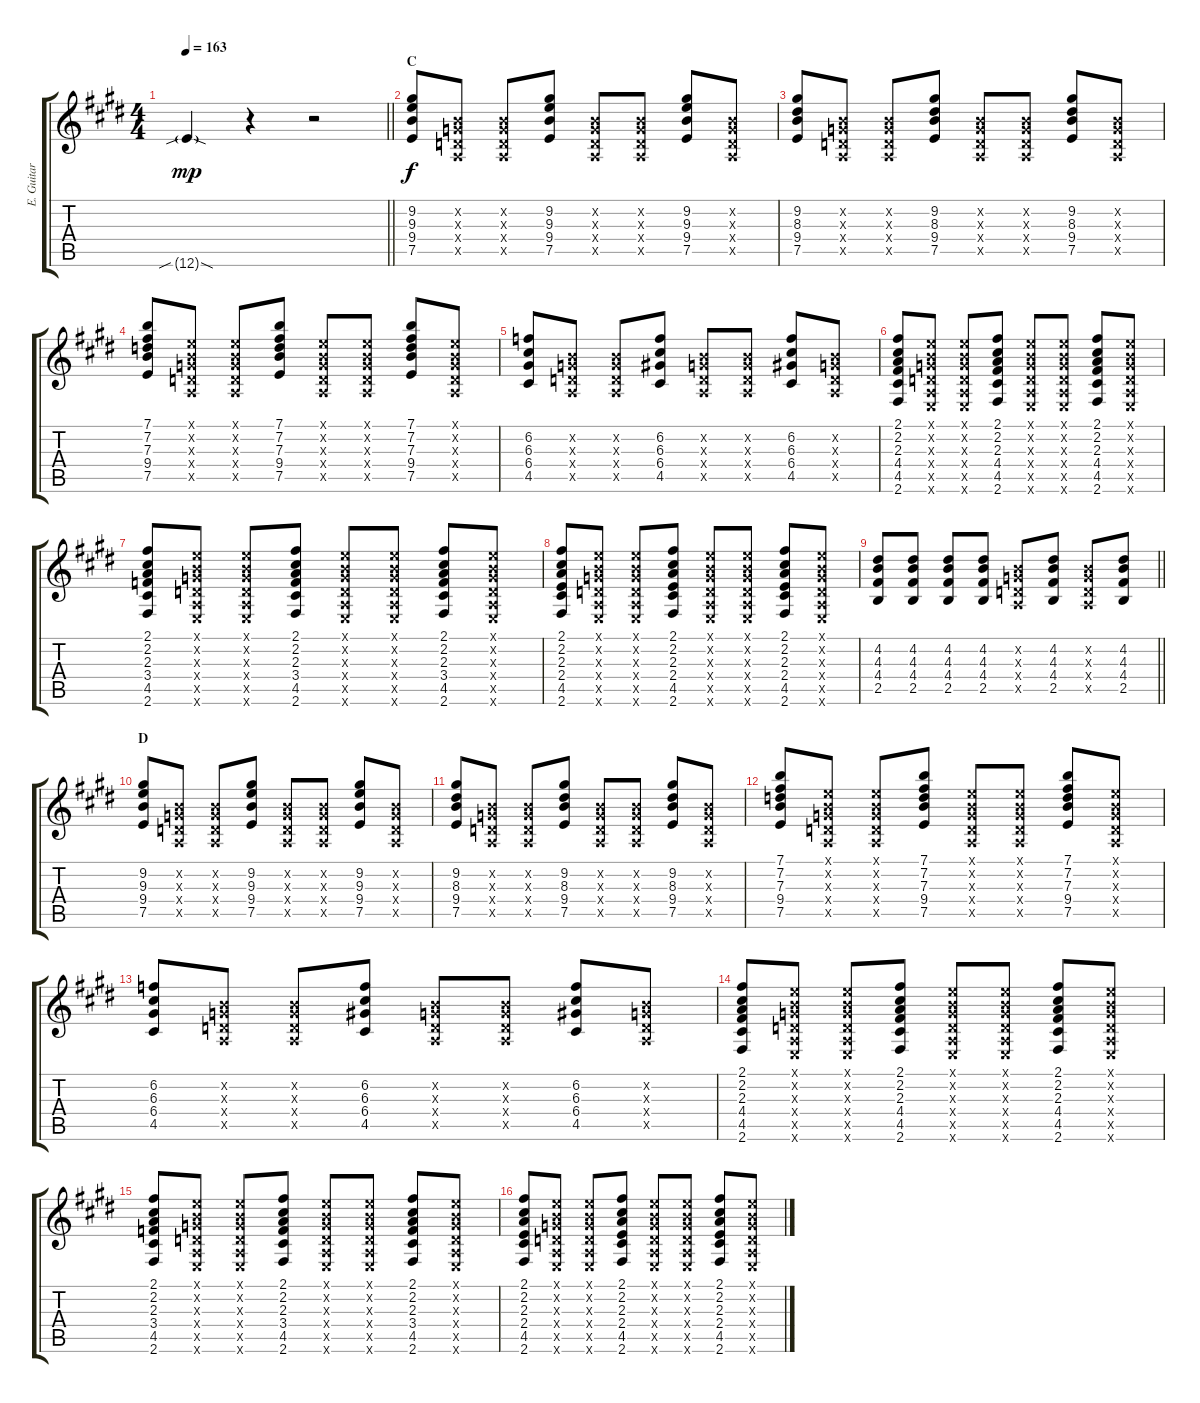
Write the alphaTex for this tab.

\track ("E. Guitar II" "E. Guitar ") {instrument overdrivenguitar}
\staff {score tabs}
\tuning (E4 B3 G3 D3 A2 E2) {hide}
\ts (4 4)
\tempo 163
\clef g2
\barLineRight lightlight
\ks e
12.6{sib sod g}.4{dy mp} r.4 r.2 |
\section ("" "C")
(9.2 9.3 9.4 7.5).8{dy f} (0.2{x} 0.3{x} 0.4{x} 0.5{x}).8 (0.2{x} 0.3{x} 0.4{x} 0.5{x}).8 (9.2 9.3 9.4 7.5).8 (0.2{x} 0.3{x} 0.4{x} 0.5{x}).8 (0.2{x} 0.3{x} 0.4{x} 0.5{x}).8 (9.2 9.3 9.4 7.5).8 (0.2{x} 0.3{x} 0.4{x} 0.5{x}).8 |
(9.2 8.3 9.4 7.5).8 (0.2{x} 0.3{x} 0.4{x} 0.5{x}).8 (0.2{x} 0.3{x} 0.4{x} 0.5{x}).8 (9.2 8.3 9.4 7.5).8 (0.2{x} 0.3{x} 0.4{x} 0.5{x}).8 (0.2{x} 0.3{x} 0.4{x} 0.5{x}).8 (9.2 8.3 9.4 7.5).8 (0.2{x} 0.3{x} 0.4{x} 0.5{x}).8 |
(7.1 7.2 7.3 9.4 7.5).8 (0.1{x} 0.2{x} 0.3{x} 0.4{x} 0.5{x}).8 (0.1{x} 0.2{x} 0.3{x} 0.4{x} 0.5{x}).8 (7.1 7.2 7.3 9.4 7.5).8 (0.1{x} 0.2{x} 0.3{x} 0.4{x} 0.5{x}).8 (0.1{x} 0.2{x} 0.3{x} 0.4{x} 0.5{x}).8 (7.1 7.2 7.3 9.4 7.5).8 (0.1{x} 0.2{x} 0.3{x} 0.4{x} 0.5{x}).8 |
(6.2 6.3 6.4 4.5).8 (0.2{x} 0.3{x} 0.4{x} 0.5{x}).8 (0.2{x} 0.3{x} 0.4{x} 0.5{x}).8 (6.2 6.3 6.4 4.5).8 (0.2{x} 0.3{x} 0.4{x} 0.5{x}).8 (0.2{x} 0.3{x} 0.4{x} 0.5{x}).8 (6.2 6.3 6.4 4.5).8 (0.2{x} 0.3{x} 0.4{x} 0.5{x}).8 |
(2.1 2.2 2.3 4.4 4.5 2.6).8 (0.1{x} 0.2{x} 0.3{x} 0.4{x} 0.5{x} 0.6{x}).8 (0.1{x} 0.2{x} 0.3{x} 0.4{x} 0.5{x} 0.6{x}).8 (2.1 2.2 2.3 4.4 4.5 2.6).8 (0.1{x} 0.2{x} 0.3{x} 0.4{x} 0.5{x} 0.6{x}).8 (0.1{x} 0.2{x} 0.3{x} 0.4{x} 0.5{x} 0.6{x}).8 (2.1 2.2 2.3 4.4 4.5 2.6).8 (0.1{x} 0.2{x} 0.3{x} 0.4{x} 0.5{x} 0.6{x}).8 |
(2.1 2.2 2.3 3.4 4.5 2.6).8 (0.1{x} 0.2{x} 0.3{x} 0.4{x} 0.5{x} 0.6{x}).8 (0.1{x} 0.2{x} 0.3{x} 0.4{x} 0.5{x} 0.6{x}).8 (2.1 2.2 2.3 3.4 4.5 2.6).8 (0.1{x} 0.2{x} 0.3{x} 0.4{x} 0.5{x} 0.6{x}).8 (0.1{x} 0.2{x} 0.3{x} 0.4{x} 0.5{x} 0.6{x}).8 (2.1 2.2 2.3 3.4 4.5 2.6).8 (0.1{x} 0.2{x} 0.3{x} 0.4{x} 0.5{x} 0.6{x}).8 |
(2.1 2.2 2.3 2.4 4.5 2.6).8 (0.1{x} 0.2{x} 0.3{x} 0.4{x} 0.5{x} 0.6{x}).8 (0.1{x} 0.2{x} 0.3{x} 0.4{x} 0.5{x} 0.6{x}).8 (2.1 2.2 2.3 2.4 4.5 2.6).8 (0.1{x} 0.2{x} 0.3{x} 0.4{x} 0.5{x} 0.6{x}).8 (0.1{x} 0.2{x} 0.3{x} 0.4{x} 0.5{x} 0.6{x}).8 (2.1 2.2 2.3 2.4 4.5 2.6).8 (0.1{x} 0.2{x} 0.3{x} 0.4{x} 0.5{x} 0.6{x}).8 |
\barLineRight lightlight
(4.2 4.3 4.4 2.5).8 (4.2 4.3 4.4 2.5).8 (4.2 4.3 4.4 2.5).8 (4.2 4.3 4.4 2.5).8 (0.2{x} 0.3{x} 0.4{x} 0.5{x}).8 (4.2 4.3 4.4 2.5).8 (0.2{x} 0.3{x} 0.4{x} 0.5{x}).8 (4.2 4.3 4.4 2.5).8 |
\section ("" "D")
(9.2 9.3 9.4 7.5).8 (0.2{x} 0.3{x} 0.4{x} 0.5{x}).8 (0.2{x} 0.3{x} 0.4{x} 0.5{x}).8 (9.2 9.3 9.4 7.5).8 (0.2{x} 0.3{x} 0.4{x} 0.5{x}).8 (0.2{x} 0.3{x} 0.4{x} 0.5{x}).8 (9.2 9.3 9.4 7.5).8 (0.2{x} 0.3{x} 0.4{x} 0.5{x}).8 |
(9.2 8.3 9.4 7.5).8 (0.2{x} 0.3{x} 0.4{x} 0.5{x}).8 (0.2{x} 0.3{x} 0.4{x} 0.5{x}).8 (9.2 8.3 9.4 7.5).8 (0.2{x} 0.3{x} 0.4{x} 0.5{x}).8 (0.2{x} 0.3{x} 0.4{x} 0.5{x}).8 (9.2 8.3 9.4 7.5).8 (0.2{x} 0.3{x} 0.4{x} 0.5{x}).8 |
(7.1 7.2 7.3 9.4 7.5).8 (0.1{x} 0.2{x} 0.3{x} 0.4{x} 0.5{x}).8 (0.1{x} 0.2{x} 0.3{x} 0.4{x} 0.5{x}).8 (7.1 7.2 7.3 9.4 7.5).8 (0.1{x} 0.2{x} 0.3{x} 0.4{x} 0.5{x}).8 (0.1{x} 0.2{x} 0.3{x} 0.4{x} 0.5{x}).8 (7.1 7.2 7.3 9.4 7.5).8 (0.1{x} 0.2{x} 0.3{x} 0.4{x} 0.5{x}).8 |
(6.2 6.3 6.4 4.5).8 (0.2{x} 0.3{x} 0.4{x} 0.5{x}).8 (0.2{x} 0.3{x} 0.4{x} 0.5{x}).8 (6.2 6.3 6.4 4.5).8 (0.2{x} 0.3{x} 0.4{x} 0.5{x}).8 (0.2{x} 0.3{x} 0.4{x} 0.5{x}).8 (6.2 6.3 6.4 4.5).8 (0.2{x} 0.3{x} 0.4{x} 0.5{x}).8 |
(2.1 2.2 2.3 4.4 4.5 2.6).8 (0.1{x} 0.2{x} 0.3{x} 0.4{x} 0.5{x} 0.6{x}).8 (0.1{x} 0.2{x} 0.3{x} 0.4{x} 0.5{x} 0.6{x}).8 (2.1 2.2 2.3 4.4 4.5 2.6).8 (0.1{x} 0.2{x} 0.3{x} 0.4{x} 0.5{x} 0.6{x}).8 (0.1{x} 0.2{x} 0.3{x} 0.4{x} 0.5{x} 0.6{x}).8 (2.1 2.2 2.3 4.4 4.5 2.6).8 (0.1{x} 0.2{x} 0.3{x} 0.4{x} 0.5{x} 0.6{x}).8 |
(2.1 2.2 2.3 3.4 4.5 2.6).8 (0.1{x} 0.2{x} 0.3{x} 0.4{x} 0.5{x} 0.6{x}).8 (0.1{x} 0.2{x} 0.3{x} 0.4{x} 0.5{x} 0.6{x}).8 (2.1 2.2 2.3 3.4 4.5 2.6).8 (0.1{x} 0.2{x} 0.3{x} 0.4{x} 0.5{x} 0.6{x}).8 (0.1{x} 0.2{x} 0.3{x} 0.4{x} 0.5{x} 0.6{x}).8 (2.1 2.2 2.3 3.4 4.5 2.6).8 (0.1{x} 0.2{x} 0.3{x} 0.4{x} 0.5{x} 0.6{x}).8 |
(2.1 2.2 2.3 2.4 4.5 2.6).8 (0.1{x} 0.2{x} 0.3{x} 0.4{x} 0.5{x} 0.6{x}).8 (0.1{x} 0.2{x} 0.3{x} 0.4{x} 0.5{x} 0.6{x}).8 (2.1 2.2 2.3 2.4 4.5 2.6).8 (0.1{x} 0.2{x} 0.3{x} 0.4{x} 0.5{x} 0.6{x}).8 (0.1{x} 0.2{x} 0.3{x} 0.4{x} 0.5{x} 0.6{x}).8 (2.1 2.2 2.3 2.4 4.5 2.6).8 (0.1{x} 0.2{x} 0.3{x} 0.4{x} 0.5{x} 0.6{x}).8
